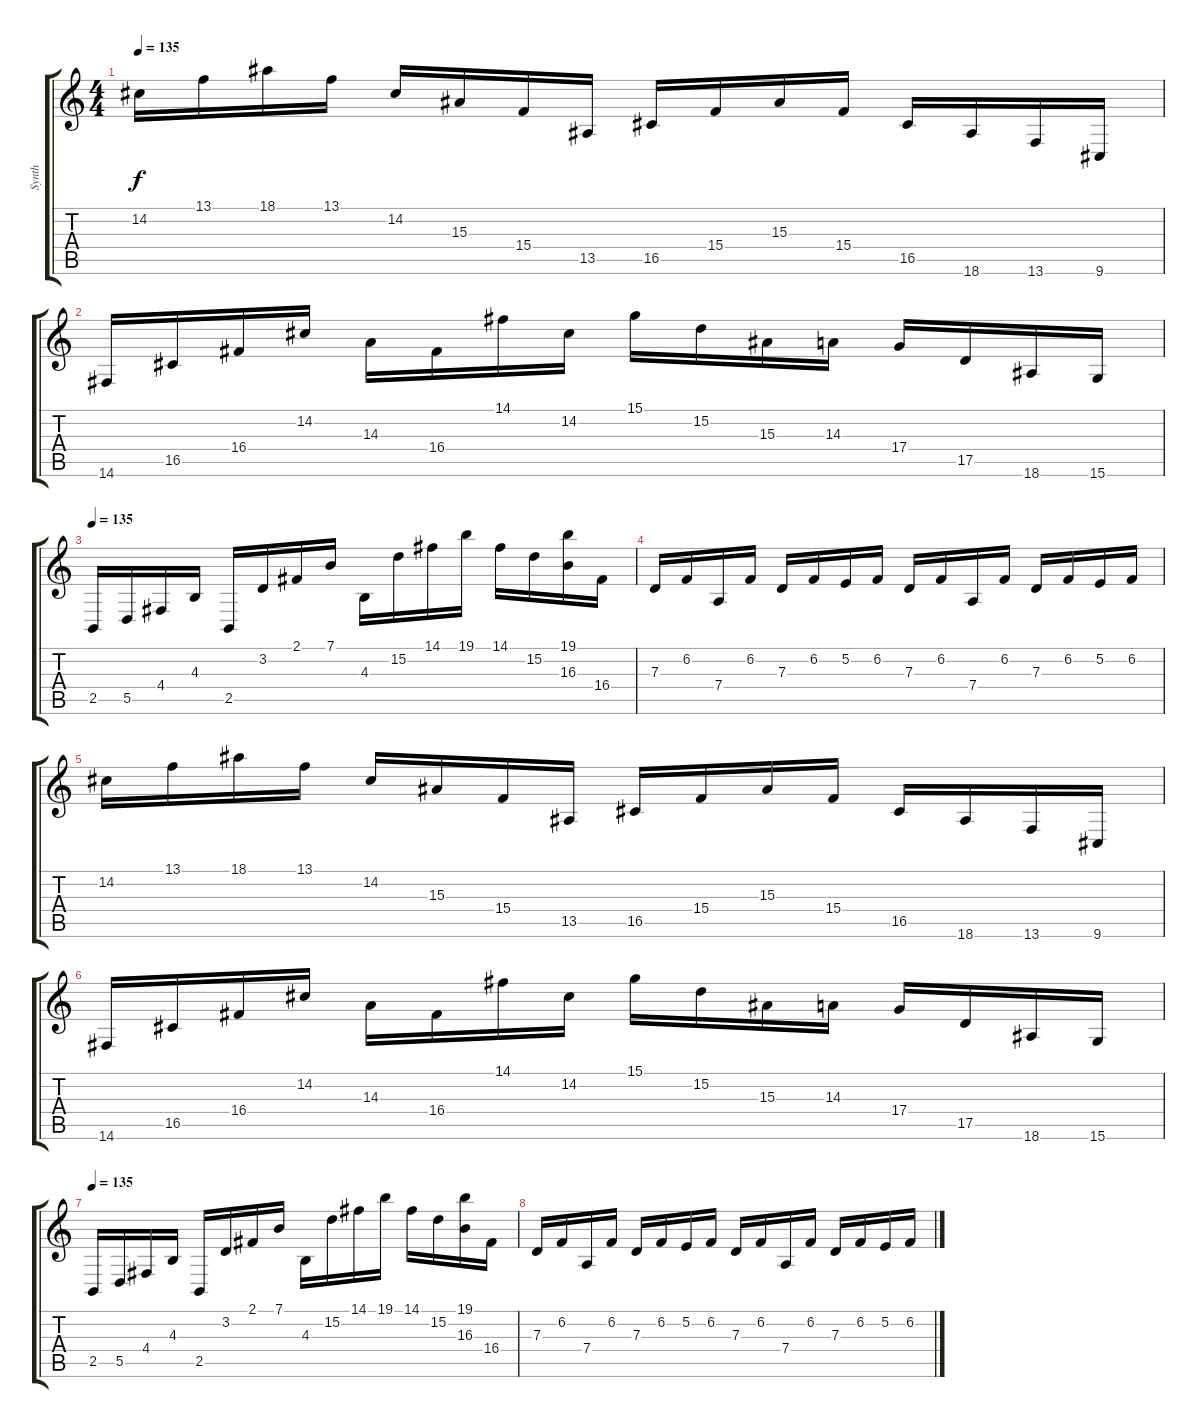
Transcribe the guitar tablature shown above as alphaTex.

\track ("Synth" "Synth") {instrument pad5bowed}
\staff {score tabs}
\tuning (E4 B3 G3 D3 A2 E2) {hide}
\ts (4 4)
\tempo 135
\clef g2
\ks c
14.2.16{dy f} 13.1.16 18.1.16 13.1.16 14.2.16 15.3.16 15.4.16 13.5.16 16.5.16 15.4.16 15.3.16 15.4.16 16.5.16 18.6.16 13.6.16 9.6.16 |
14.6.16 16.5.16 16.4.16 14.2.16 14.3.16 16.4.16 14.1.16 14.2.16 15.1.16 15.2.16 15.3.16 14.3.16 17.4.16 17.5.16 18.6.16 15.6.16 |
\tempo 135
2.5.16 5.5.16 4.4.16 4.3.16 2.5.16 3.2.16 2.1.16 7.1.16 4.3.16 15.2.16 14.1.16 19.1.16 14.1.16 15.2.16 (19.1 16.3).16 16.4.16 |
7.3.16 6.2.16 7.4.16 6.2.16 7.3.16 6.2.16 5.2.16 6.2.16 7.3.16 6.2.16 7.4.16 6.2.16 7.3.16 6.2.16 5.2.16 6.2.16 |
14.2.16 13.1.16 18.1.16 13.1.16 14.2.16 15.3.16 15.4.16 13.5.16 16.5.16 15.4.16 15.3.16 15.4.16 16.5.16 18.6.16 13.6.16 9.6.16 |
14.6.16 16.5.16 16.4.16 14.2.16 14.3.16 16.4.16 14.1.16 14.2.16 15.1.16 15.2.16 15.3.16 14.3.16 17.4.16 17.5.16 18.6.16 15.6.16 |
\tempo 135
2.5.16 5.5.16 4.4.16 4.3.16 2.5.16 3.2.16 2.1.16 7.1.16 4.3.16 15.2.16 14.1.16 19.1.16 14.1.16 15.2.16 (19.1 16.3).16 16.4.16 |
7.3.16 6.2.16 7.4.16 6.2.16 7.3.16 6.2.16 5.2.16 6.2.16 7.3.16 6.2.16 7.4.16 6.2.16 7.3.16 6.2.16 5.2.16 6.2.16
